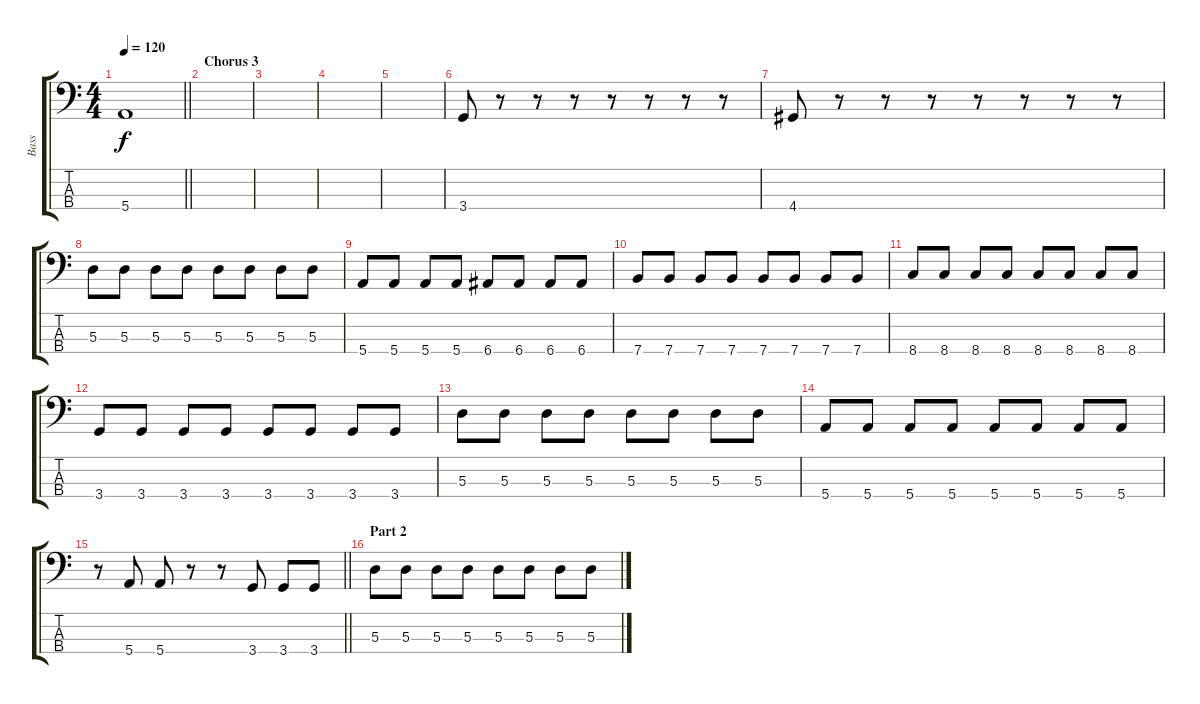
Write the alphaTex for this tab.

\track ("Bass" "Bass") {instrument electricbassfinger}
\staff {score tabs}
\tuning (G2 D2 A1 E1) {hide}
\ts (4 4)
\tempo 120
\clef f4
\barLineRight lightlight
\ks c
5.4.1{dy f} |
\section ("" "Chorus 3")
|
|
|
|
3.4.8 r.8 r.8 r.8 r.8 r.8 r.8 r.8 |
4.4.8 r.8 r.8 r.8 r.8 r.8 r.8 r.8 |
5.3.8 5.3.8 5.3.8 5.3.8 5.3.8 5.3.8 5.3.8 5.3.8 |
5.4.8 5.4.8 5.4.8 5.4.8 6.4.8 6.4.8 6.4.8 6.4.8 |
7.4.8 7.4.8 7.4.8 7.4.8 7.4.8 7.4.8 7.4.8 7.4.8 |
8.4.8 8.4.8 8.4.8 8.4.8 8.4.8 8.4.8 8.4.8 8.4.8 |
3.4.8 3.4.8 3.4.8 3.4.8 3.4.8 3.4.8 3.4.8 3.4.8 |
5.3.8 5.3.8 5.3.8 5.3.8 5.3.8 5.3.8 5.3.8 5.3.8 |
5.4.8 5.4.8 5.4.8 5.4.8 5.4.8 5.4.8 5.4.8 5.4.8 |
\barLineRight lightlight
r.8 5.4.8 5.4.8 r.8 r.8 3.4.8 3.4.8 3.4.8 |
\section ("" "Part 2")
5.3.8 5.3.8 5.3.8 5.3.8 5.3.8 5.3.8 5.3.8 5.3.8
